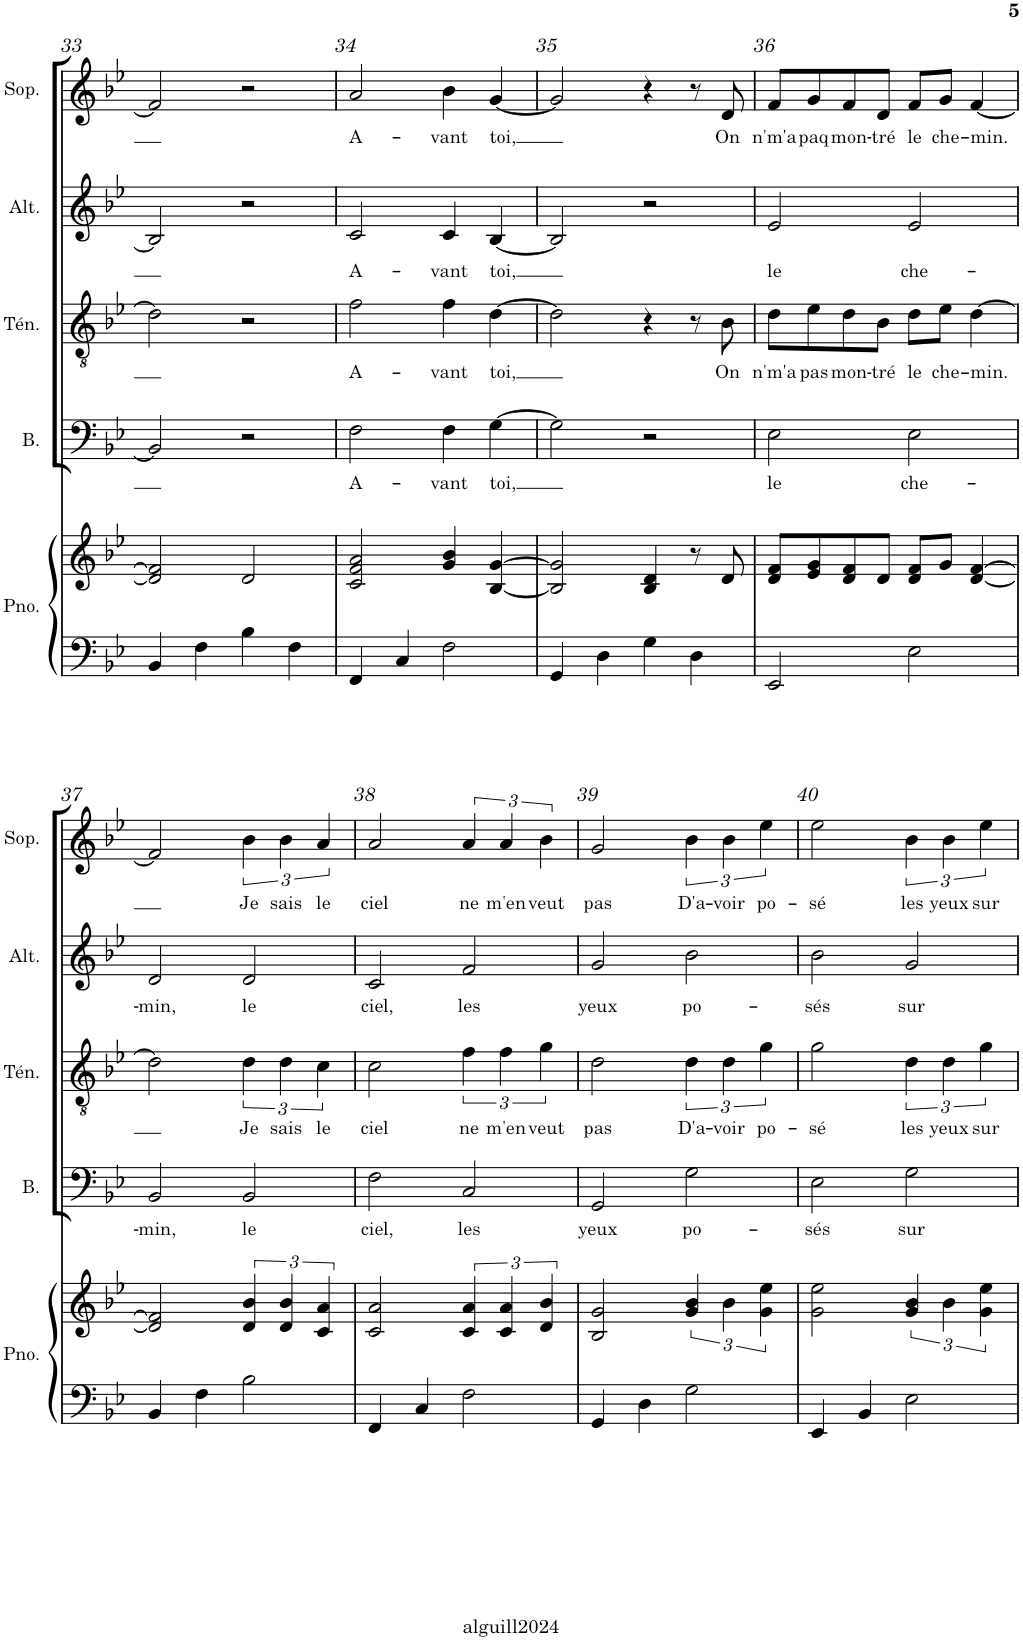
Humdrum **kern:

**kern	**kern	**kern	**text	**kern	**text	**kern	**text	**kern	**text
*part5	*part5	*part4	*part4	*part3	*part3	*part2	*part2	*part1	*part1
*staff6	*staff5	*staff4	*staff4	*staff3	*staff3	*staff2	*staff2	*staff1	*staff1
*I"Piano	*	*I"Basse	*	*I"Ténor	*	*I"Alto	*	*I"Soprano	*
*I'Pno.	*	*I'B.	*	*I'Tén.	*	*I'Alt.	*	*I'Sop.	*
!!LO:PB:g=z
*clefF4	*clefG2	*clefF4	*	*clefGv2	*	*clefG2	*	*clefG2	*
*k[b-e-]	*k[b-e-]	*k[b-e-]	*	*k[b-e-]	*	*k[b-e-]	*	*k[b-e-]	*
*g:	*g:	*g:	*	*g:	*	*g:	*	*g:	*
*M4/4	*M4/4	*M4/4	*	*M4/4	*	*M4/4	*	*M4/4	*
=33	=33	=33	=33	=33	=33	=33	=33	=33	=33
4BB-/	2d/] 2f/]	2BB-/]	.	2d\]	.	2B-/]	.	2f/]	.
4F\	.	.	.	.	.	.	.	.	.
4B-\	2d/	2r	.	2r	.	2r	.	2r	.
4F\	.	.	.	.	.	.	.	.	.
=34	=34	=34	=34	=34	=34	=34	=34	=34	=34
!	!	!	!LO:LY:b	!	!LO:LY:b	!	!LO:LY:b	!	!LO:LY:b
4FF/	2c/ 2f/ 2a/	2F\	A-	2f\	A-	2c/	A-	2a/	A-
4C/	.	.	.	.	.	.	.	.	.
!	!	!	!LO:LY:b	!	!LO:LY:b	!	!LO:LY:b	!	!LO:LY:b
2F\	4g/ 4b-/	4F\	-vant	4f\	-vant	4c/	-vant	4b-\	-vant
!	!	!	!LO:LY:b	!	!LO:LY:b	!	!LO:LY:b	!	!LO:LY:b
.	[4B-/ [4g/	[4G\	toi,	[4d\	toi,	[4B-/	toi,	[4g/	toi,
=35	=35	=35	=35	=35	=35	=35	=35	=35	=35
4GG/	2B-/] 2g/]	2G\]	.	2d\]	.	2B-/]	.	2g/]	.
4D\	.	.	.	.	.	.	.	.	.
4G\	4B-/ 4d/	2r	.	4r	.	2r	.	4r	.
4D\	8r	.	.	8r	.	.	.	8r	.
!	!	!	!	!	!LO:LY:b	!	!	!	!LO:LY:b
.	8d/	.	.	8B-\	On	.	.	8d/	On
=36	=36	=36	=36	=36	=36	=36	=36	=36	=36
!	!	!	!LO:LY:b	!	!LO:LY:b	!	!LO:LY:b	!	!LO:LY:b
2EE-/	8d/ 8f/L	2E-\	le	8d\L	n'm'a	2e-/	le	8f/L	n'm'a
!	!	!	!	!	!LO:LY:b	!	!	!	!LO:LY:b
.	8e-/ 8g/	.	.	8e-\	pas	.	.	8g/	paq
!	!	!	!	!	!LO:LY:b	!	!	!	!LO:LY:b
.	8d/ 8f/	.	.	8d\	mon-	.	.	8f/	mon-
!	!	!	!	!	!LO:LY:b	!	!	!	!LO:LY:b
.	8d/J	.	.	8B-\J	-tré	.	.	8d/J	-tré
!	!	!	!LO:LY:b	!	!LO:LY:b	!	!LO:LY:b	!	!LO:LY:b
2E-\	8d/ 8f/L	2E-\	che-	8d\L	le	2e-/	che-	8f/L	le
!	!	!	!	!	!LO:LY:b	!	!	!	!LO:LY:b
.	8g/J	.	.	8e-\J	che-	.	.	8g/J	che-
!	!	!	!	!	!LO:LY:b	!	!	!	!LO:LY:b
.	[4d/ [4f/	.	.	[4d\	-min.	.	.	[4f/	-min.
!!LO:LB:g=z
=37	=37	=37	=37	=37	=37	=37	=37	=37	=37
!	!	!	!LO:LY:b	!	!	!	!LO:LY:b	!	!
4BB-/	2d/] 2f/]	2BB-/	-min,	2d\]	.	2d/	-min,	2f/]	.
4F\	.	.	.	.	.	.	.	.	.
!	!	!	!LO:LY:b	!	!LO:LY:b	!	!LO:LY:b	!	!LO:LY:b
2B-\	6d/ 6b-/	2BB-/	le	6d\	Je	2d/	le	6b-\	Je
!	!	!	!	!	!LO:LY:b	!	!	!	!LO:LY:b
.	6d/ 6b-/	.	.	6d\	sais	.	.	6b-\	sais
!	!	!	!	!	!LO:LY:b	!	!	!	!LO:LY:b
.	6c/ 6a/	.	.	6c\	le	.	.	6a/	le
=38	=38	=38	=38	=38	=38	=38	=38	=38	=38
!	!	!	!LO:LY:b	!	!LO:LY:b	!	!LO:LY:b	!	!LO:LY:b
4FF/	2c/ 2a/	2F\	ciel,	2c\	ciel	2c/	ciel,	2a/	ciel
4C/	.	.	.	.	.	.	.	.	.
!	!	!	!LO:LY:b	!	!LO:LY:b	!	!LO:LY:b	!	!LO:LY:b
2F\	6c/ 6a/	2C/	les	6f\	ne	2f/	les	6a/	ne
!	!	!	!	!	!LO:LY:b	!	!	!	!LO:LY:b
.	6c/ 6a/	.	.	6f\	m'en	.	.	6a/	m'en
!	!	!	!	!	!LO:LY:b	!	!	!	!LO:LY:b
.	6d/ 6b-/	.	.	6g\	veut	.	.	6b-\	veut
=39	=39	=39	=39	=39	=39	=39	=39	=39	=39
!	!	!	!LO:LY:b	!	!LO:LY:b	!	!LO:LY:b	!	!LO:LY:b
4GG/	2B-/ 2g/	2GG/	yeux	2d\	pas	2g/	yeux	2g/	pas
4D\	.	.	.	.	.	.	.	.	.
!	!	!	!LO:LY:b	!	!LO:LY:b	!	!LO:LY:b	!	!LO:LY:b
2G\	6g/ 6b-/	2G\	po-	6d\	D'a-	2b-\	po-	6b-\	D'a-
!	!	!	!	!	!LO:LY:b	!	!	!	!LO:LY:b
.	6b-\	.	.	6d\	-voir	.	.	6b-\	-voir
!	!	!	!	!	!LO:LY:b	!	!	!	!LO:LY:b
.	6g\ 6ee-\	.	.	6g\	po-	.	.	6ee-\	po-
=40	=40	=40	=40	=40	=40	=40	=40	=40	=40
!	!	!	!LO:LY:b	!	!LO:LY:b	!	!LO:LY:b	!	!LO:LY:b
4EE-/	2g\ 2ee-\	2E-\	-sés	2g\	-sé	2b-\	-sés	2ee-\	-sé
4BB-/	.	.	.	.	.	.	.	.	.
!	!	!	!LO:LY:b	!	!LO:LY:b	!	!LO:LY:b	!	!LO:LY:b
2E-\	6g/ 6b-/	2G\	sur	6d\	les	2g/	sur	6b-\	les
!	!	!	!	!	!LO:LY:b	!	!	!	!LO:LY:b
.	6b-\	.	.	6d\	yeux	.	.	6b-\	yeux
!	!	!	!	!	!LO:LY:b	!	!	!	!LO:LY:b
.	6g\ 6ee-\	.	.	6g\	sur	.	.	6ee-\	sur
=	=	=	=	=	=	=	=	=	=
*-	*-	*-	*-	*-	*-	*-	*-	*-	*-
